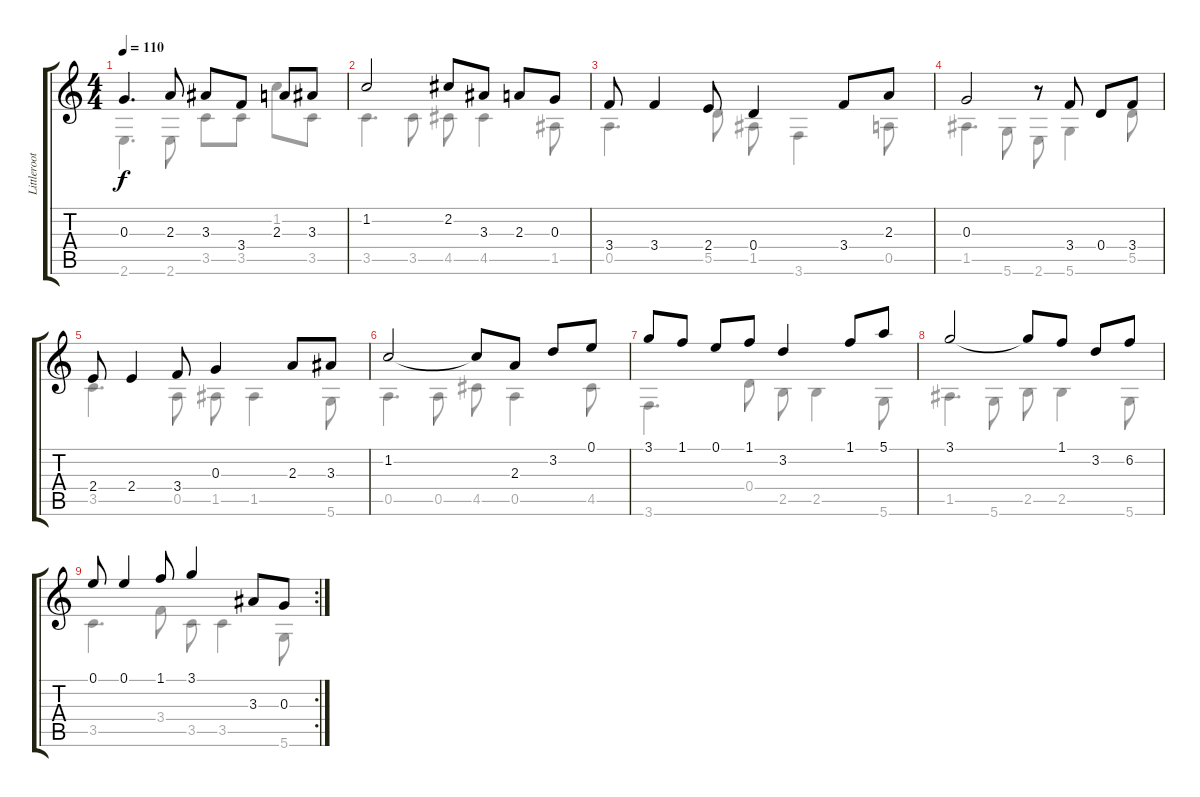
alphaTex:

\track ("Littleroot Town" "Littleroot") {instrument acousticguitarnylon}
\staff {score tabs}
\tuning (E4 B3 G3 D3 A2 D2) {hide}
\voice
\ts (4 4)
\tempo 110
\clef g2
\ks c
0.3.4{d dy f} 2.3.8 3.3.8 3.4.8 2.3.8 3.3.8 |
1.2.2 2.2.8 3.3.8 2.3.8 0.3.8 |
3.4.8 3.4.4 2.4.8 0.4.4 3.4.8 2.3.8 |
0.3.2 r.8 3.4.8 0.4.8 3.4.8 |
2.4.8 2.4.4 3.4.8 0.3.4 2.3.8 3.3.8 |
1.2.2 1.2{t}.8 2.3.8 3.2.8 0.1.8 |
3.1.8 1.1.8 0.1.8 1.1.8 3.2.4 1.1.8 5.1.8 |
3.1.2 3.1{t}.8 1.1.8 3.2.8 6.2.8 |
\rc 2
0.1.8 0.1.4 1.1.8 3.1.4 3.3.8 0.3.8
\voice
\clef g2
\ottava regular
\simile none
\ks c
2.6.4{d dy f} 2.6.8 3.5.8 3.5.8 1.2.8 3.5.8 |
3.5.4{d} 3.5.8 4.5.8 4.5.4 1.5.8 |
0.5.4{d} 5.5.8 1.5.8 3.6.4 0.5.8 |
1.5.4{d} 5.6.8 2.6.8 5.6.4 5.5.8 |
3.5.4{d} 0.5.8 1.5.8 1.5.4 5.6.8 |
0.5.4{d} 0.5.8 4.5.8 0.5.4 4.5.8 |
3.6.4{d} 0.4.8 2.5.8 2.5.4 5.6.8 |
1.5.4{d} 5.6.8 2.5.8 2.5.4 5.6.8 |
3.5.4{d} 3.4.8 3.5.8 3.5.4 5.6.8
